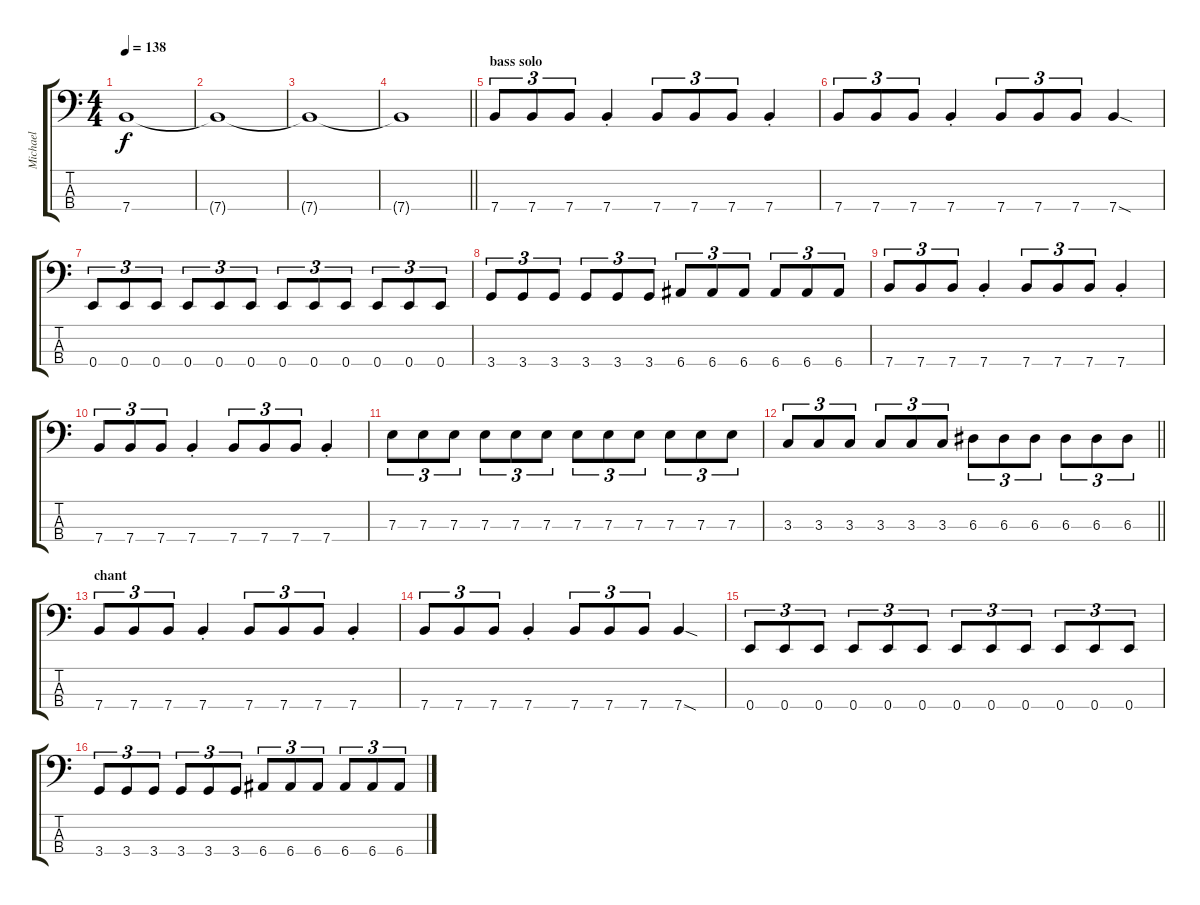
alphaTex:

\track ("Michael" "Michael") {instrument electricbassfinger}
\staff {score tabs}
\tuning (G2 D2 A1 E1) {hide}
\ts (4 4)
\tempo 138
\clef f4
\ks c
7.4.1{dy f volume 16} |
7.4{t}.1 |
7.4{t}.1 |
\barLineRight lightlight
7.4{t}.1 |
\section ("" "bass solo")
7.4.8{tu (3 2)} 7.4.8{tu (3 2)} 7.4.8{tu (3 2)} 7.4{st}.4 7.4.8{tu (3 2)} 7.4.8{tu (3 2)} 7.4.8{tu (3 2)} 7.4{st}.4 |
7.4.8{tu (3 2)} 7.4.8{tu (3 2)} 7.4.8{tu (3 2)} 7.4{st}.4 7.4.8{tu (3 2)} 7.4.8{tu (3 2)} 7.4.8{tu (3 2)} 7.4{sod}.4 |
0.4.8{tu (3 2)} 0.4.8{tu (3 2)} 0.4.8{tu (3 2)} 0.4.8{tu (3 2)} 0.4.8{tu (3 2)} 0.4.8{tu (3 2)} 0.4.8{tu (3 2)} 0.4.8{tu (3 2)} 0.4.8{tu (3 2)} 0.4.8{tu (3 2)} 0.4.8{tu (3 2)} 0.4.8{tu (3 2)} |
3.4.8{tu (3 2)} 3.4.8{tu (3 2)} 3.4.8{tu (3 2)} 3.4.8{tu (3 2)} 3.4.8{tu (3 2)} 3.4.8{tu (3 2)} 6.4.8{tu (3 2)} 6.4.8{tu (3 2)} 6.4.8{tu (3 2)} 6.4.8{tu (3 2)} 6.4.8{tu (3 2)} 6.4.8{tu (3 2)} |
7.4.8{tu (3 2)} 7.4.8{tu (3 2)} 7.4.8{tu (3 2)} 7.4{st}.4 7.4.8{tu (3 2)} 7.4.8{tu (3 2)} 7.4.8{tu (3 2)} 7.4{st}.4 |
7.4.8{tu (3 2)} 7.4.8{tu (3 2)} 7.4.8{tu (3 2)} 7.4{st}.4 7.4.8{tu (3 2)} 7.4.8{tu (3 2)} 7.4.8{tu (3 2)} 7.4{st}.4 |
7.3.8{tu (3 2)} 7.3.8{tu (3 2)} 7.3.8{tu (3 2)} 7.3.8{tu (3 2)} 7.3.8{tu (3 2)} 7.3.8{tu (3 2)} 7.3.8{tu (3 2)} 7.3.8{tu (3 2)} 7.3.8{tu (3 2)} 7.3.8{tu (3 2)} 7.3.8{tu (3 2)} 7.3.8{tu (3 2)} |
\barLineRight lightlight
3.3.8{tu (3 2)} 3.3.8{tu (3 2)} 3.3.8{tu (3 2)} 3.3.8{tu (3 2)} 3.3.8{tu (3 2)} 3.3.8{tu (3 2)} 6.3.8{tu (3 2)} 6.3.8{tu (3 2)} 6.3.8{tu (3 2)} 6.3.8{tu (3 2)} 6.3.8{tu (3 2)} 6.3.8{tu (3 2)} |
\section ("" "chant")
7.4.8{tu (3 2)} 7.4.8{tu (3 2)} 7.4.8{tu (3 2)} 7.4{st}.4 7.4.8{tu (3 2)} 7.4.8{tu (3 2)} 7.4.8{tu (3 2)} 7.4{st}.4 |
7.4.8{tu (3 2)} 7.4.8{tu (3 2)} 7.4.8{tu (3 2)} 7.4{st}.4 7.4.8{tu (3 2)} 7.4.8{tu (3 2)} 7.4.8{tu (3 2)} 7.4{sod}.4 |
0.4.8{tu (3 2)} 0.4.8{tu (3 2)} 0.4.8{tu (3 2)} 0.4.8{tu (3 2)} 0.4.8{tu (3 2)} 0.4.8{tu (3 2)} 0.4.8{tu (3 2)} 0.4.8{tu (3 2)} 0.4.8{tu (3 2)} 0.4.8{tu (3 2)} 0.4.8{tu (3 2)} 0.4.8{tu (3 2)} |
3.4.8{tu (3 2)} 3.4.8{tu (3 2)} 3.4.8{tu (3 2)} 3.4.8{tu (3 2)} 3.4.8{tu (3 2)} 3.4.8{tu (3 2)} 6.4.8{tu (3 2)} 6.4.8{tu (3 2)} 6.4.8{tu (3 2)} 6.4.8{tu (3 2)} 6.4.8{tu (3 2)} 6.4.8{tu (3 2)}
